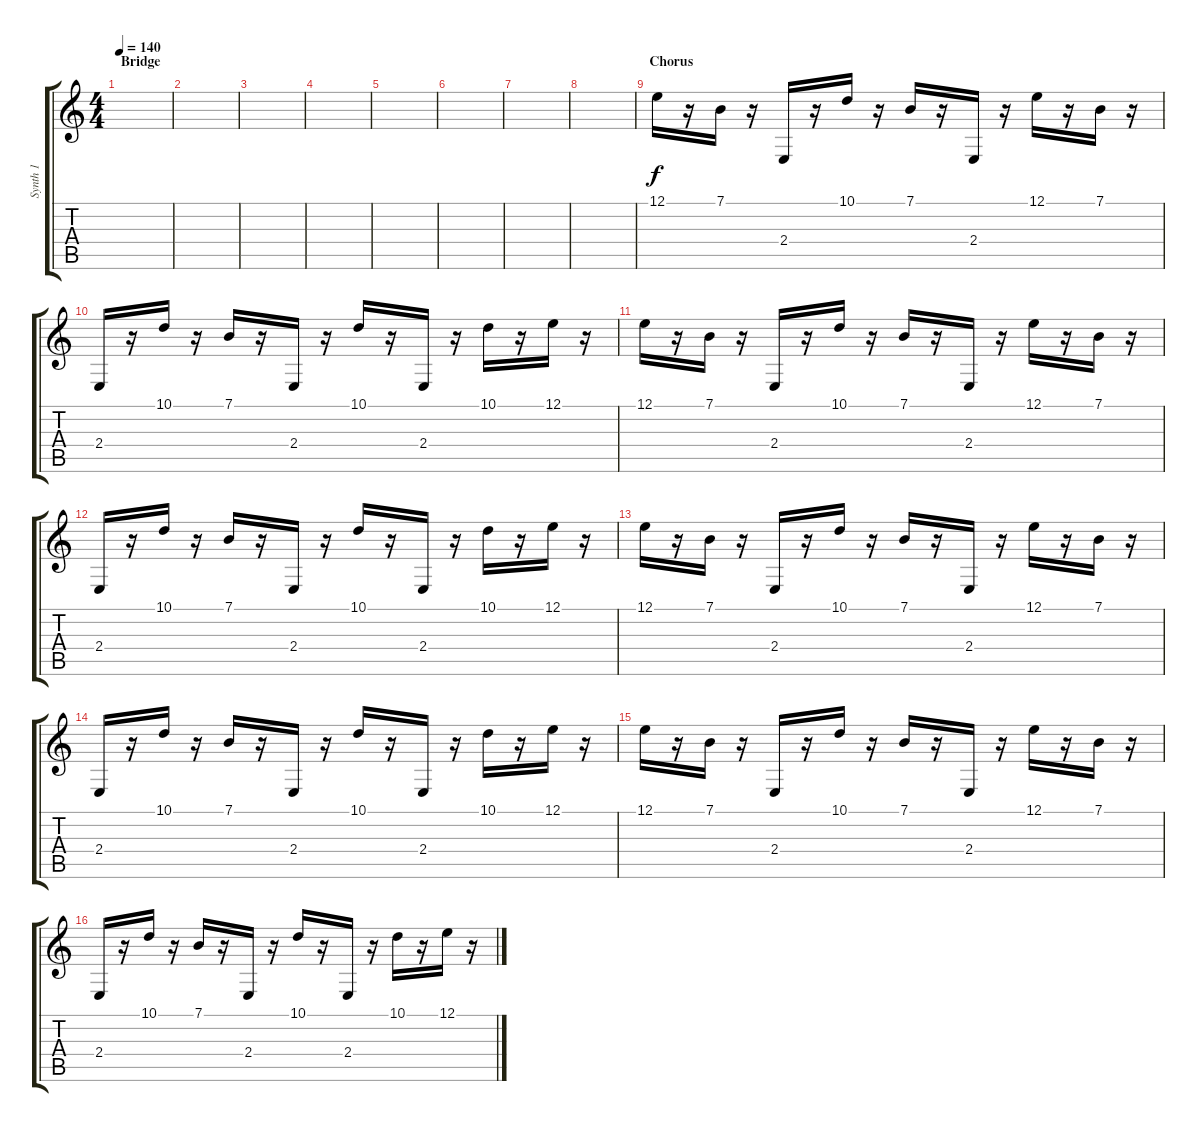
\track ("Synth 1" "Synth 1") {instrument lead8bassandlead}
\staff {score tabs}
\tuning (E4 B3 G3 D3 A2 E2) {hide}
\ts (4 4)
\section ("" "Bridge")
\tempo 140
\clef g2
\ks c
|
|
|
|
|
|
|
|
\section ("" "Chorus")
12.1.16 r.16 7.1.16 r.16 2.4.16 r.16 10.1.16 r.16 7.1.16 r.16 2.4.16 r.16 12.1.16 r.16 7.1.16 r.16 |
2.4.16 r.16 10.1.16 r.16 7.1.16 r.16 2.4.16 r.16 10.1.16 r.16 2.4.16 r.16 10.1.16 r.16 12.1.16 r.16 |
12.1.16 r.16 7.1.16 r.16 2.4.16 r.16 10.1.16 r.16 7.1.16 r.16 2.4.16 r.16 12.1.16 r.16 7.1.16 r.16 |
2.4.16 r.16 10.1.16 r.16 7.1.16 r.16 2.4.16 r.16 10.1.16 r.16 2.4.16 r.16 10.1.16 r.16 12.1.16 r.16 |
12.1.16 r.16 7.1.16 r.16 2.4.16 r.16 10.1.16 r.16 7.1.16 r.16 2.4.16 r.16 12.1.16 r.16 7.1.16 r.16 |
2.4.16 r.16 10.1.16 r.16 7.1.16 r.16 2.4.16 r.16 10.1.16 r.16 2.4.16 r.16 10.1.16 r.16 12.1.16 r.16 |
12.1.16 r.16 7.1.16 r.16 2.4.16 r.16 10.1.16 r.16 7.1.16 r.16 2.4.16 r.16 12.1.16 r.16 7.1.16 r.16 |
2.4.16 r.16 10.1.16 r.16 7.1.16 r.16 2.4.16 r.16 10.1.16 r.16 2.4.16 r.16 10.1.16 r.16 12.1.16 r.16
